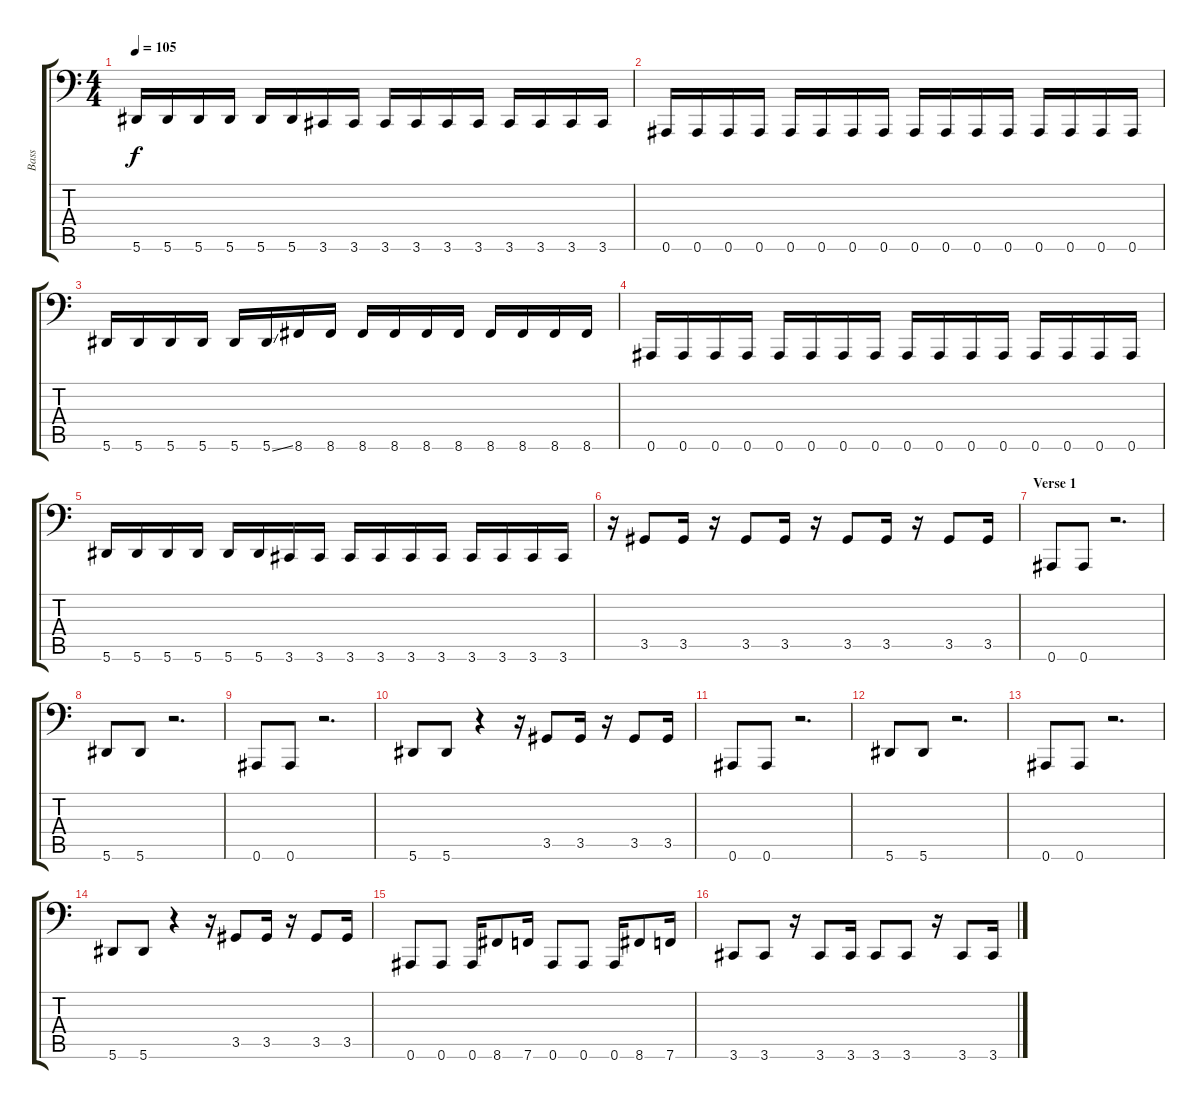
\track ("Bass" "Bass") {instrument electricbassfinger}
\staff {score tabs}
\tuning (C3 G2 Eb2 Bb1 F1 Bb0) {hide}
\ts (4 4)
\tempo 105
\clef f4
\ks c
5.6.16{dy f} 5.6.16 5.6.16 5.6.16 5.6.16 5.6.16 3.6.16 3.6.16 3.6.16 3.6.16 3.6.16 3.6.16 3.6.16 3.6.16 3.6.16 3.6.16 |
0.6.16 0.6.16 0.6.16 0.6.16 0.6.16 0.6.16 0.6.16 0.6.16 0.6.16 0.6.16 0.6.16 0.6.16 0.6.16 0.6.16 0.6.16 0.6.16 |
5.6.16 5.6.16 5.6.16 5.6.16 5.6.16 5.6{ss}.16 8.6.16 8.6.16 8.6.16 8.6.16 8.6.16 8.6.16 8.6.16 8.6.16 8.6.16 8.6.16 |
0.6.16 0.6.16 0.6.16 0.6.16 0.6.16 0.6.16 0.6.16 0.6.16 0.6.16 0.6.16 0.6.16 0.6.16 0.6.16 0.6.16 0.6.16 0.6.16 |
5.6.16 5.6.16 5.6.16 5.6.16 5.6.16 5.6.16 3.6.16 3.6.16 3.6.16 3.6.16 3.6.16 3.6.16 3.6.16 3.6.16 3.6.16 3.6.16 |
r.16 3.5.8 3.5.16 r.16 3.5.8 3.5.16 r.16 3.5.8 3.5.16 r.16 3.5.8 3.5.16 |
\section ("" "Verse 1")
0.6.8 0.6.8 r.2{d} |
5.6.8 5.6.8 r.2{d} |
0.6.8 0.6.8 r.2{d} |
5.6.8 5.6.8 r.4 r.16 3.5.8 3.5.16 r.16 3.5.8 3.5.16 |
0.6.8 0.6.8 r.2{d} |
5.6.8 5.6.8 r.2{d} |
0.6.8 0.6.8 r.2{d} |
5.6.8 5.6.8 r.4 r.16 3.5.8 3.5.16 r.16 3.5.8 3.5.16 |
0.6.8 0.6.8 0.6.16 8.6.8 7.6.16 0.6.8 0.6.8 0.6.16 8.6.8 7.6.16 |
3.6.8 3.6.8 r.16 3.6.8 3.6.16 3.6.8 3.6.8 r.16 3.6.8 3.6.16
